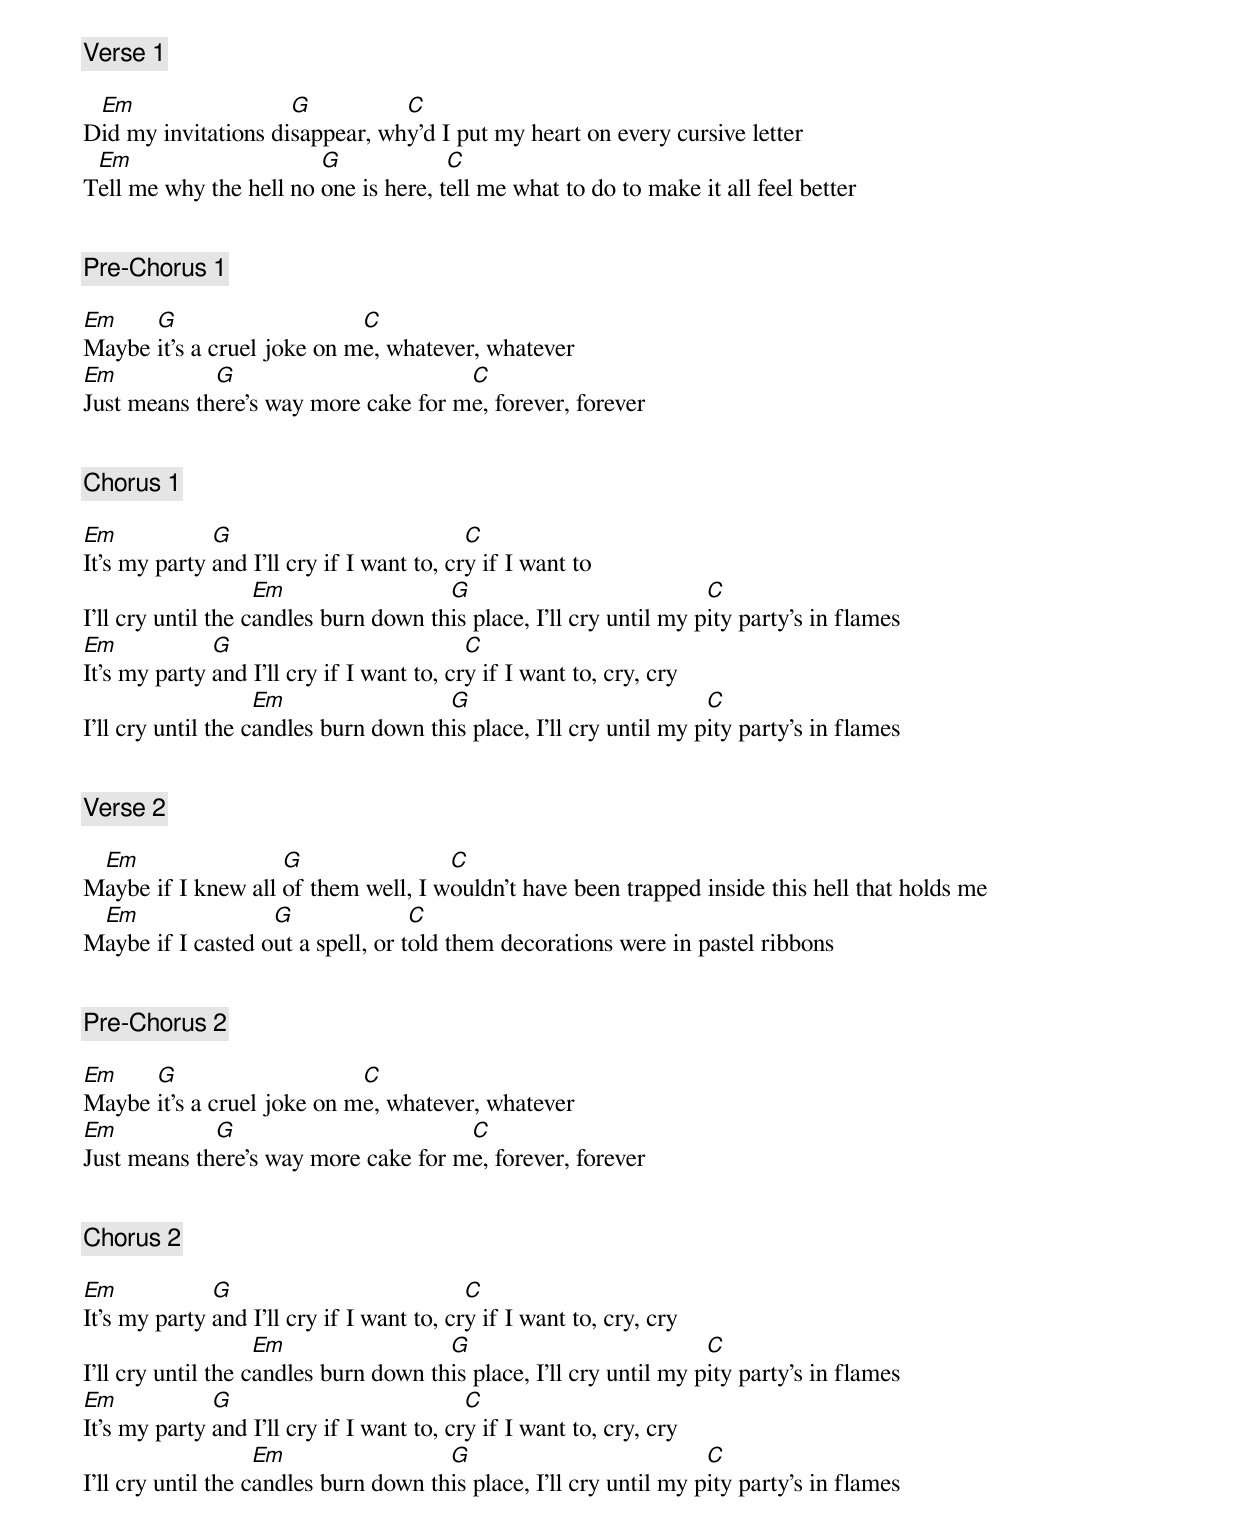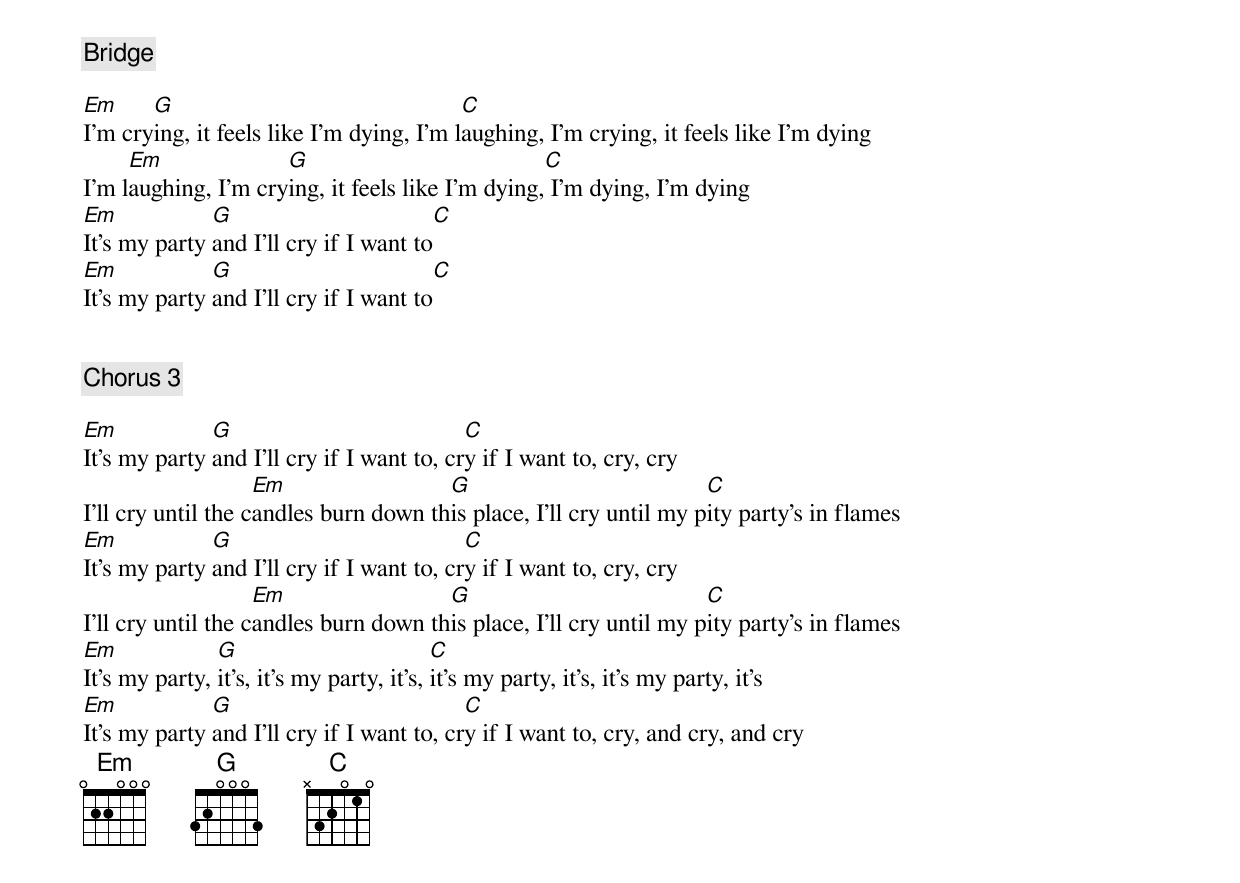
[Verse 1]

 Em                  G          C
Did my invitations disappear, why'd I put my heart on every cursive letter
 Em                     G             C
Tell me why the hell no one is here, tell me what to do to make it all feel better


[Pre-Chorus 1]

Em    G                     C
Maybe it's a cruel joke on me, whatever, whatever
Em           G                        C
Just means there's way more cake for me, forever, forever


[Chorus 1]

Em            G                            C
It's my party and I'll cry if I want to, cry if I want to
                    Em                 G                            C
I'll cry until the candles burn down this place, I'll cry until my pity party's in flames
Em            G                            C
It's my party and I'll cry if I want to, cry if I want to, cry, cry
                    Em                 G                            C
I'll cry until the candles burn down this place, I'll cry until my pity party's in flames


[Verse 2]

 Em                 G                C
Maybe if I knew all of them well, I wouldn't have been trapped inside this hell that holds me
 Em                G               C
Maybe if I casted out a spell, or told them decorations were in pastel ribbons


[Pre-Chorus 2]

Em    G                     C
Maybe it's a cruel joke on me, whatever, whatever
Em           G                        C
Just means there's way more cake for me, forever, forever


[Chorus 2]

Em            G                            C
It's my party and I'll cry if I want to, cry if I want to, cry, cry
                    Em                 G                            C
I'll cry until the candles burn down this place, I'll cry until my pity party's in flames
Em            G                            C
It's my party and I'll cry if I want to, cry if I want to, cry, cry
                    Em                 G                            C
I'll cry until the candles burn down this place, I'll cry until my pity party's in flames


[Bridge]

Em     G                                  C
I'm crying, it feels like I'm dying, I'm laughing, I'm crying, it feels like I'm dying
     Em              G                            C
I'm laughing, I'm crying, it feels like I'm dying, I'm dying, I'm dying
Em            G                        C
It's my party and I'll cry if I want to
Em            G                        C
It's my party and I'll cry if I want to


[Chorus 3]

Em            G                            C
It's my party and I'll cry if I want to, cry if I want to, cry, cry
                    Em                 G                            C
I'll cry until the candles burn down this place, I'll cry until my pity party's in flames
Em            G                            C
It's my party and I'll cry if I want to, cry if I want to, cry, cry
                    Em                 G                            C
I'll cry until the candles burn down this place, I'll cry until my pity party's in flames
Em             G                          C
It's my party, it's, it's my party, it's, it's my party, it's, it's my party, it's
Em            G                            C
It's my party and I'll cry if I want to, cry if I want to, cry, and cry, and cry
